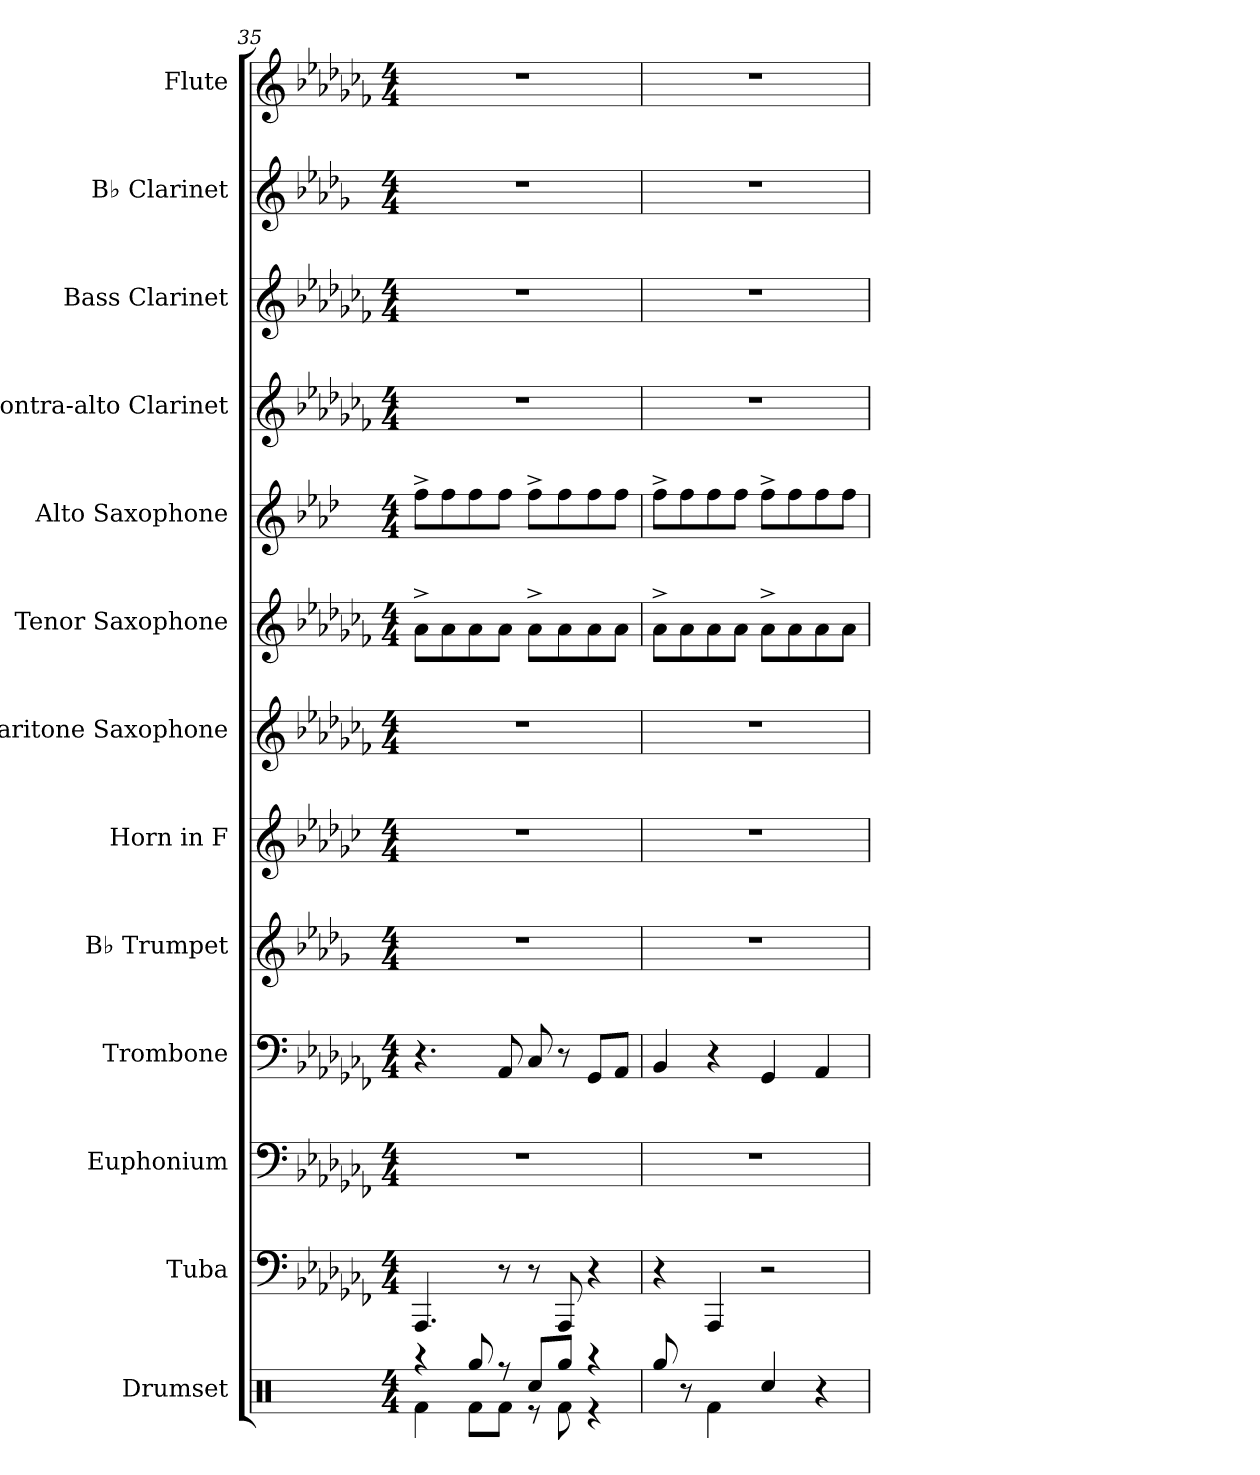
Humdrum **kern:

**kern	**kern	**kern	**kern	**kern	**kern	**kern	**kern	**kern	**kern	**kern	**kern	**kern
*part13	*part12	*part11	*part10	*part9	*part8	*part7	*part6	*part5	*part4	*part3	*part2	*part1
*staff13	*staff12	*staff11	*staff10	*staff9	*staff8	*staff7	*staff6	*staff5	*staff4	*staff3	*staff2	*staff1
*I"Drumset	*I"Tuba	*I"Euphonium	*I"Trombone	*I"B♭ Trumpet	*I"Horn in F	*I"Baritone Saxophone	*I"Tenor Saxophone	*I"Alto Saxophone	*I"Contra-alto Clarinet	*I"Bass Clarinet	*I"B♭ Clarinet	*I"Flute
*I'Drs.	*I'Tba.	*I'Euph.	*I'Tbn.	*I'B♭ Tpt.	*	*I'Bar. Sax.	*I'T. Sax.	*I'A. Sax.	*I'C-a. Cl.	*I'B. Cl.	*I'B♭ Cl.	*I'Fl.
!!LO:PB:g=z
*clefX	*clefF4	*clefF4	*clefF4	*clefG2	*clefG2	*clefG2	*clefG2	*clefG2	*clefG2	*clefG2	*clefG2	*clefG2
*	*	*	*	*ITrd1c2	*ITrd4c7	*ITrd12c21	*ITrd8c14	*ITrd5c9	*ITrd12c21	*ITrd8c14	*ITrd1c2	*
*k[]	*k[b-e-a-d-g-c-f-]	*k[b-e-a-d-g-c-f-]	*k[b-e-a-d-g-c-f-]	*k[b-e-a-d-g-c-f-]	*k[b-e-a-d-g-c-f-]	*k[b-e-a-d-g-c-f-]	*k[b-e-a-d-g-c-f-]	*k[b-e-a-d-g-c-f-]	*k[b-e-a-d-g-c-f-]	*k[b-e-a-d-g-c-f-]	*k[b-e-a-d-g-c-f-]	*k[b-e-a-d-g-c-f-]
*M4/4	*M4/4	*M4/4	*M4/4	*M4/4	*M4/4	*M4/4	*M4/4	*M4/4	*M4/4	*M4/4	*M4/4	*M4/4
=35	=35	=35	=35	=35	=35	=35	=35	=35	=35	=35	=35	=35
*^	*	*	*	*	*	*	*	*	*	*	*	*
4r	4Rf\	4.AAA-/	1r	4.r	1r	1r	1r	8A-^\L	8a-^\L	1r	1r	1r	1r
.	.	.	.	.	.	.	.	8A-\	8a-\	.	.	.	.
8Rgg/	8Rf\L	.	.	.	.	.	.	8A-\	8a-\	.	.	.	.
8r	8Rf\J	8r	.	8AA-/	.	.	.	8A-\J	8a-\J	.	.	.	.
8Rcc/L	8r	8r	.	8C-/	.	.	.	8A-^\L	8a-^\L	.	.	.	.
8Rgg/J	8Rf\	8AAA-/	.	8r	.	.	.	8A-\	8a-\	.	.	.	.
4r	4r	4r	.	8GG-/L	.	.	.	8A-\	8a-\	.	.	.	.
.	.	.	.	8AA-/J	.	.	.	8A-\J	8a-\J	.	.	.	.
*v	*v	*	*	*	*	*	*	*	*	*	*	*	*
=36	=36	=36	=36	=36	=36	=36	=36	=36	=36	=36	=36	=36
8Rgg/	4r	1r	4BB-/	1r	1r	1r	8A-^\L	8a-^\L	1r	1r	1r	1r
8r	.	.	.	.	.	.	8A-\	8a-\	.	.	.	.
4Rf\	4AAA-/	.	4r	.	.	.	8A-\	8a-\	.	.	.	.
.	.	.	.	.	.	.	8A-\J	8a-\J	.	.	.	.
4Rcc/	2r	.	4GG-/	.	.	.	8A-^\L	8a-^\L	.	.	.	.
.	.	.	.	.	.	.	8A-\	8a-\	.	.	.	.
4r	.	.	4AA-/	.	.	.	8A-\	8a-\	.	.	.	.
.	.	.	.	.	.	.	8A-\J	8a-\J	.	.	.	.
=	=	=	=	=	=	=	=	=	=	=	=	=
*-	*-	*-	*-	*-	*-	*-	*-	*-	*-	*-	*-	*-
